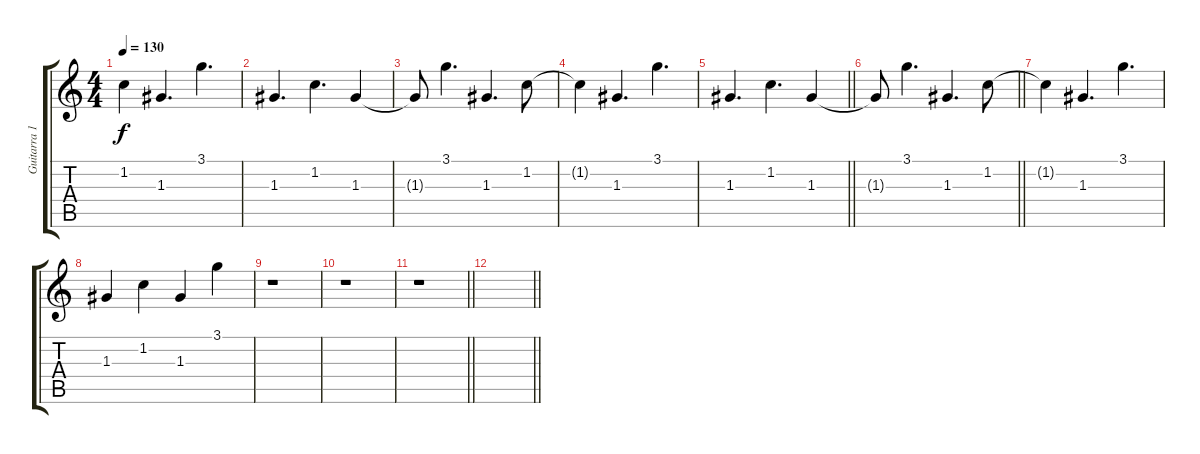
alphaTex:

\track ("Guitarra 1" "Guitarra 1") {instrument distortionguitar}
\staff {score tabs}
\tuning (E4 B3 G3 D3 A2 E2) {hide}
\ts (4 4)
\tempo 130
\clef g2
\ks c
1.2{t}.4{dy f} 1.3.4{d} 3.1.4{d} |
1.3.4{d} 1.2.4{d} 1.3.4 |
1.3{t}.8 3.1.4{d} 1.3.4{d} 1.2.8 |
1.2{t}.4 1.3.4{d} 3.1.4{d} |
\barLineRight lightlight
1.3.4{d} 1.2.4{d} 1.3.4 |
\barLineRight lightlight
1.3{t}.8 3.1.4{d} 1.3.4{d} 1.2.8 |
1.2{t}.4 1.3.4{d} 3.1.4{d} |
1.3.4 1.2.4 1.3.4 3.1.4 |
r.1 |
r.1 |
\barLineRight lightlight
r.1 |
\barLineRight lightlight
